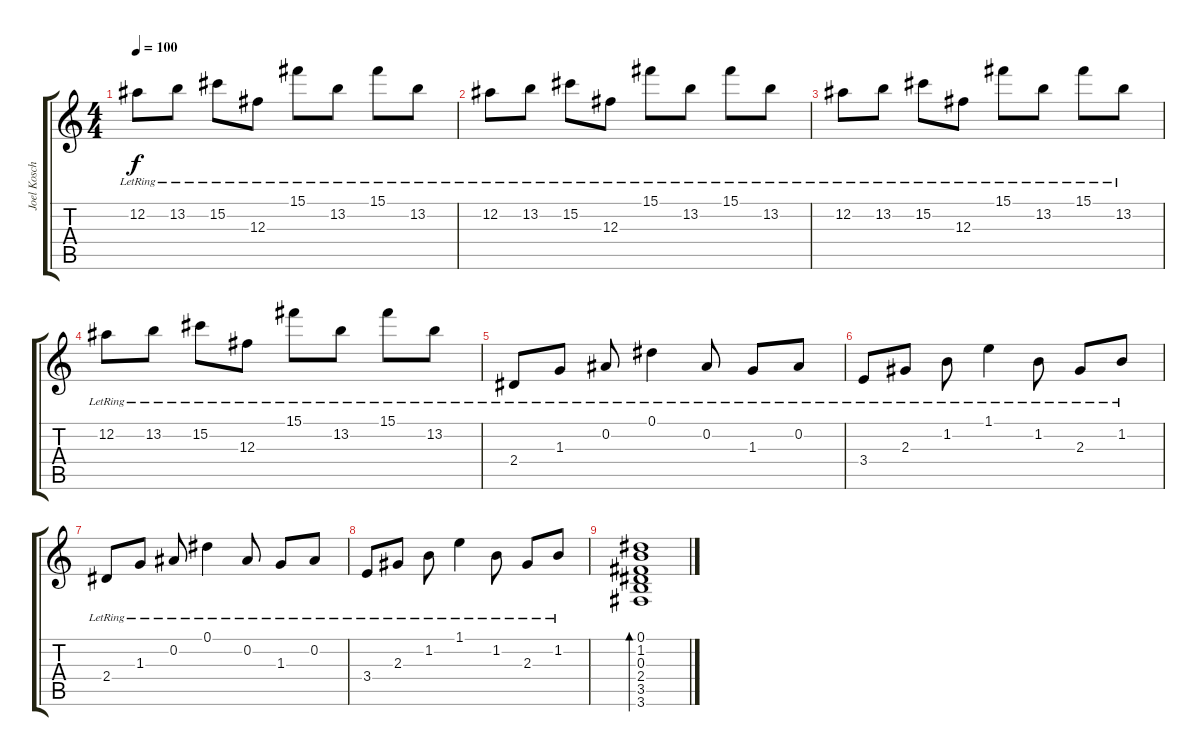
\track ("Joel Kosche" "Joel Kosch") {instrument acousticguitarsteel}
\staff {score tabs}
\tuning (Eb4 Bb3 Gb3 Db3 Ab2 Eb2) {hide}
\ts (4 4)
\tempo 100
\clef g2
\ks c
12.2{lr}.8{dy f} 13.2{lr}.8 15.2{lr}.8 12.3{lr}.8 15.1{lr}.8 13.2{lr}.8 15.1{lr}.8 13.2{lr}.8 |
12.2{lr}.8 13.2{lr}.8 15.2{lr}.8 12.3{lr}.8 15.1{lr}.8 13.2{lr}.8 15.1{lr}.8 13.2{lr}.8 |
12.2{lr}.8 13.2{lr}.8 15.2{lr}.8 12.3{lr}.8 15.1{lr}.8 13.2{lr}.8 15.1{lr}.8 13.2{lr}.8 |
12.2{lr}.8 13.2{lr}.8 15.2{lr}.8 12.3{lr}.8 15.1{lr}.8 13.2{lr}.8 15.1{lr}.8 13.2{lr}.8 |
2.4{lr}.8 1.3{lr}.8 0.2{lr}.8 0.1{lr}.4 0.2{lr}.8 1.3{lr}.8 0.2{lr}.8 |
3.4{lr}.8 2.3{lr}.8 1.2{lr}.8 1.1{lr}.4 1.2{lr}.8 2.3{lr}.8 1.2{lr}.8 |
2.4{lr}.8 1.3{lr}.8 0.2{lr}.8 0.1{lr}.4 0.2{lr}.8 1.3{lr}.8 0.2{lr}.8 |
3.4{lr}.8 2.3{lr}.8 1.2{lr}.8 1.1{lr}.4 1.2{lr}.8 2.3{lr}.8 1.2{lr}.8 |
(0.1 1.2 0.3 2.4 3.5 3.6).1{bd 240}
